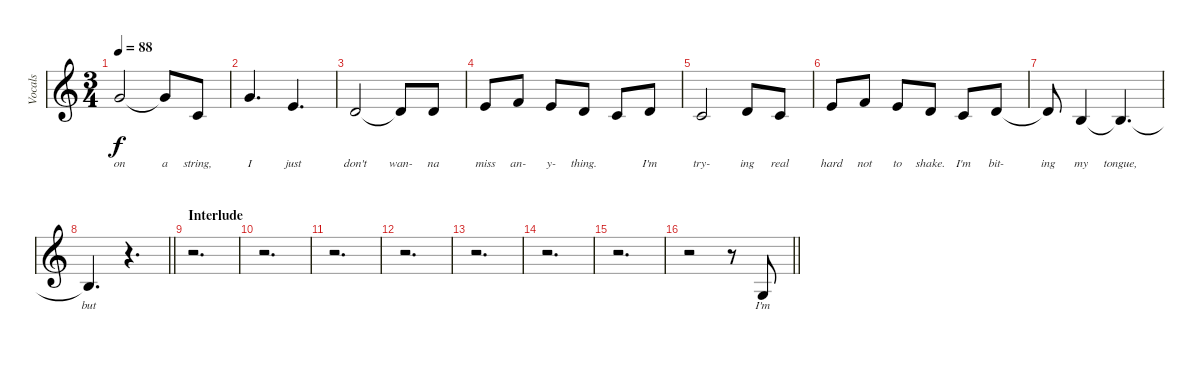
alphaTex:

\track ("Vocals" "Vocals") {instrument flute}
\staff {score}
\tuning (E4 B3 G3 D3 A2 E2) {hide}
\ts (3 4)
\tempo 88
\clef g2
\ks c
8.2.2{lyrics (0 "on") lyrics (1 "") lyrics (2 "") lyrics (3 "") lyrics (4 "") dy f} 8.2{t}.8{lyrics (0 "a") lyrics (1 "") lyrics (2 "") lyrics (3 "") lyrics (4 "")} 1.2.8{lyrics (0 "string,") lyrics (1 "") lyrics (2 "") lyrics (3 "") lyrics (4 "")} |
8.2.4{d lyrics (0 "I") lyrics (1 "") lyrics (2 "") lyrics (3 "") lyrics (4 "")} 5.2.4{d lyrics (0 "just") lyrics (1 "") lyrics (2 "") lyrics (3 "") lyrics (4 "")} |
3.2.2{lyrics (0 "don't") lyrics (1 "") lyrics (2 "") lyrics (3 "") lyrics (4 "")} 3.2{t}.8{lyrics (0 "wan-") lyrics (1 "") lyrics (2 "") lyrics (3 "") lyrics (4 "")} 3.2.8{lyrics (0 "na") lyrics (1 "") lyrics (2 "") lyrics (3 "") lyrics (4 "")} |
5.2.8{lyrics (0 "miss") lyrics (1 "") lyrics (2 "") lyrics (3 "") lyrics (4 "")} 6.2.8{lyrics (0 "an-") lyrics (1 "") lyrics (2 "") lyrics (3 "") lyrics (4 "")} 5.2.8{lyrics (0 "y-") lyrics (1 "") lyrics (2 "") lyrics (3 "") lyrics (4 "")} 3.2.8{lyrics (0 "thing.") lyrics (1 "") lyrics (2 "") lyrics (3 "") lyrics (4 "")} 1.2.8{lyrics (0 "") lyrics (1 "") lyrics (2 "") lyrics (3 "") lyrics (4 "")} 3.2.8{lyrics (0 "I'm") lyrics (1 "") lyrics (2 "") lyrics (3 "") lyrics (4 "")} |
1.2.2{lyrics (0 "try-") lyrics (1 "") lyrics (2 "") lyrics (3 "") lyrics (4 "")} 3.2.8{lyrics (0 "ing") lyrics (1 "") lyrics (2 "") lyrics (3 "") lyrics (4 "")} 1.2.8{lyrics (0 "real") lyrics (1 "") lyrics (2 "") lyrics (3 "") lyrics (4 "")} |
5.2.8{lyrics (0 "hard") lyrics (1 "") lyrics (2 "") lyrics (3 "") lyrics (4 "")} 6.2.8{lyrics (0 "not") lyrics (1 "") lyrics (2 "") lyrics (3 "") lyrics (4 "")} 5.2.8{lyrics (0 "to") lyrics (1 "") lyrics (2 "") lyrics (3 "") lyrics (4 "")} 3.2.8{lyrics (0 "shake.") lyrics (1 "") lyrics (2 "") lyrics (3 "") lyrics (4 "")} 1.2.8{lyrics (0 "I'm") lyrics (1 "") lyrics (2 "") lyrics (3 "") lyrics (4 "")} 3.2.8{lyrics (0 "bit-") lyrics (1 "") lyrics (2 "") lyrics (3 "") lyrics (4 "")} |
3.2{t}.8{lyrics (0 "ing") lyrics (1 "") lyrics (2 "") lyrics (3 "") lyrics (4 "")} 0.2.4{lyrics (0 "my") lyrics (1 "") lyrics (2 "") lyrics (3 "") lyrics (4 "")} 0.2{t}.4{d lyrics (0 "tongue,") lyrics (1 "") lyrics (2 "") lyrics (3 "") lyrics (4 "")} |
\barLineRight lightlight
0.2{t}.4{d lyrics (0 "but") lyrics (1 "") lyrics (2 "") lyrics (3 "") lyrics (4 "")} r.4{d} |
\section ("" "Interlude")
r.2{d} |
r.2{d} |
r.2{d} |
r.2{d} |
r.2{d} |
r.2{d} |
r.2{d} |
\barLineRight lightlight
r.2 r.8 0.3.8{lyrics (0 "I'm") lyrics (1 "") lyrics (2 "") lyrics (3 "") lyrics (4 "")}
